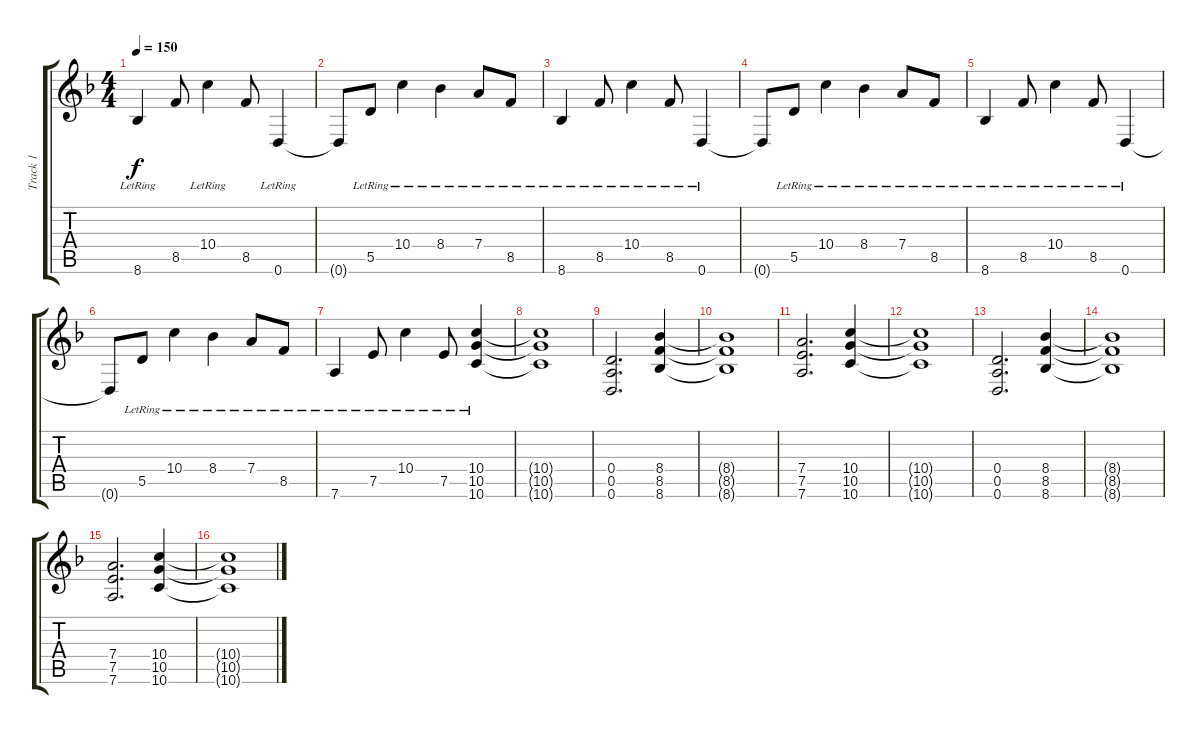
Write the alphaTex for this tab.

\track ("Track 1" "Track 1") {instrument acousticguitarnylon}
\staff {score tabs}
\tuning (E4 B3 G3 D3 A2 D2) {hide}
\ts (4 4)
\tempo 150
\clef g2
\ks dminor
8.6{lr}.4{dy f} 8.5.8 10.4{lr}.4 8.5.8 0.6{lr}.4 |
0.6{t}.8 5.5{lr}.8 10.4{lr}.4 8.4{lr}.4 7.4{lr}.8 8.5{lr}.8 |
8.6{lr}.4 8.5{lr}.8 10.4{lr}.4 8.5{lr}.8 0.6{lr}.4 |
0.6{t}.8 5.5{lr}.8 10.4{lr}.4 8.4{lr}.4 7.4{lr}.8 8.5{lr}.8 |
8.6{lr}.4 8.5{lr}.8 10.4{lr}.4 8.5{lr}.8 0.6{lr}.4 |
0.6{t}.8 5.5{lr}.8 10.4{lr}.4 8.4{lr}.4 7.4{lr}.8 8.5{lr}.8 |
7.6{lr}.4 7.5{lr}.8 10.4{lr}.4 7.5{lr}.8 (10.4{lr} 10.5{lr} 10.6).4 |
(10.4{t} 10.5{t} 10.6{t}).1 |
(0.4 0.5 0.6).2{d instrument distortionguitar} (8.4 8.5 8.6).4 |
(8.4{t} 8.5{t} 8.6{t}).1 |
(7.4 7.5 7.6).2{d} (10.4 10.5 10.6).4 |
(10.4{t} 10.5{t} 10.6{t}).1 |
(0.4 0.5 0.6).2{d} (8.4 8.5 8.6).4 |
(8.4{t} 8.5{t} 8.6{t}).1 |
(7.4 7.5 7.6).2{d} (10.4 10.5 10.6).4 |
(10.4{t} 10.5{t} 10.6{t}).1
